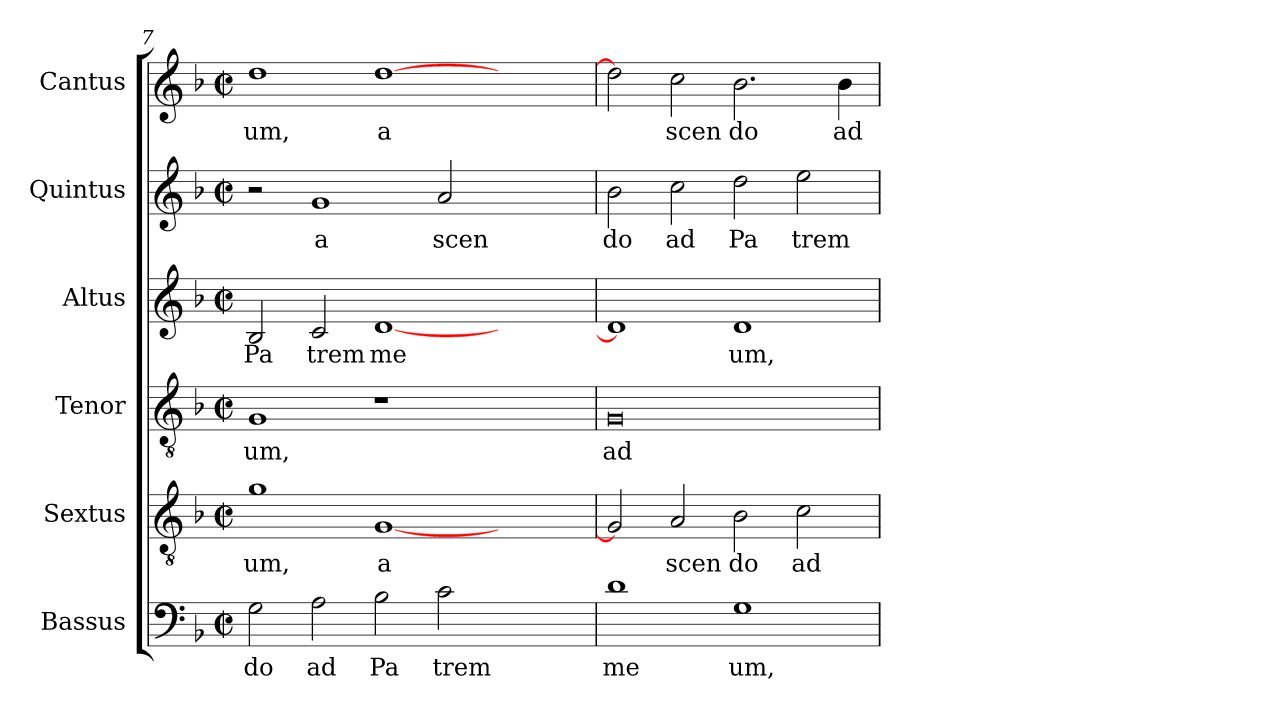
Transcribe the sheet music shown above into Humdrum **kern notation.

**kern	**text	**kern	**text	**kern	**text	**kern	**text	**kern	**text	**kern	**text
*part6	*part6	*part5	*part5	*part4	*part4	*part3	*part3	*part2	*part2	*part1	*part1
*staff6	*staff6	*staff5	*staff5	*staff4	*staff4	*staff3	*staff3	*staff2	*staff2	*staff1	*staff1
*I"Bassus	*	*I"Sextus	*	*I"Tenor	*	*I"Altus	*	*I"Quintus	*	*I"Cantus	*
*clefF4	*	*clefGv2	*	*clefGv2	*	*clefG2	*	*clefG2	*	*clefG2	*
*k[b-]	*	*k[b-]	*	*k[b-]	*	*k[b-]	*	*k[b-]	*	*k[b-]	*
*F:	*	*F:	*	*F:	*	*F:	*	*F:	*	*F:	*
*M2/2	*	*M2/2	*	*M2/2	*	*M2/2	*	*M2/2	*	*M2/2	*
*met(c|)	*	*met(c|)	*	*met(c|)	*	*met(c|)	*	*met(c|)	*	*met(c|)	*
=7	=7	=7	=7	=7	=7	=7	=7	=7	=7	=7	=7
!	!LO:LY:b:cj	!	!LO:LY:b:cj	!	!LO:LY:b:cj	!	!LO:LY:b:cj	!	!	!	!LO:LY:b:cj
2G\	do	1g	um,	1G	um,	2B-/	Pa	2r	.	1dd	um,
!	!LO:LY:b:cj	!	!	!	!	!	!LO:LY:b:cj	!	!LO:LY:b:cj	!	!
2A\	ad	.	.	.	.	2c/	trem	1g	a	.	.
!	!LO:LY:b:cj	!	!LO:LY:b:rj	!LO:N:vis=1	!	!	!LO:LY:b:cj	!	!	!	!LO:LY:b:rj
2B-\	Pa	[<1G	a	0r	.	[<1d	me	.	.	[>1dd	a
!	!LO:LY:b:cj	!	!	!	!	!	!	!	!LO:LY:b:cj	!	!
2c\	trem	.	.	.	.	.	.	2a/	scen	.	.
1ryy	.	1ryy	.	.	.	1ryy	.	1ryy	.	1ryy	.
=8	=8	=8	=8	=8	=8	=8	=8	=8	=8	=8	=8
!	!LO:LY:b:cj	!	!	!	!LO:LY:b:cj	!	!	!	!LO:LY:b:cj	!	!
1d	me	2G/]	.	0G	ad	1d]	.	2b-\	do	2dd\]	.
!	!	!	!LO:LY:b:cj	!	!	!	!	!	!LO:LY:b:cj	!	!LO:LY:b:cj
.	.	2A/	scen	.	.	.	.	2cc\	ad	2cc\	scen
!	!LO:LY:b:cj	!	!LO:LY:b:cj	!	!	!	!LO:LY:b:cj	!	!LO:LY:b:cj	!	!LO:LY:b:cj
1G	um,	2B-\	do	.	.	1d	um,	2dd\	Pa	2.b-\	do
!	!	!	!LO:LY:b:cj	!	!	!	!	!	!LO:LY:b:cj	!	!
.	.	2c\	ad	.	.	.	.	2ee\	trem	.	.
!	!	!	!	!	!	!	!	!	!	!	!LO:LY:b:cj
.	.	.	.	.	.	.	.	.	.	4b-\	ad
=	=	=	=	=	=	=	=	=	=	=	=
*-	*-	*-	*-	*-	*-	*-	*-	*-	*-	*-	*-
